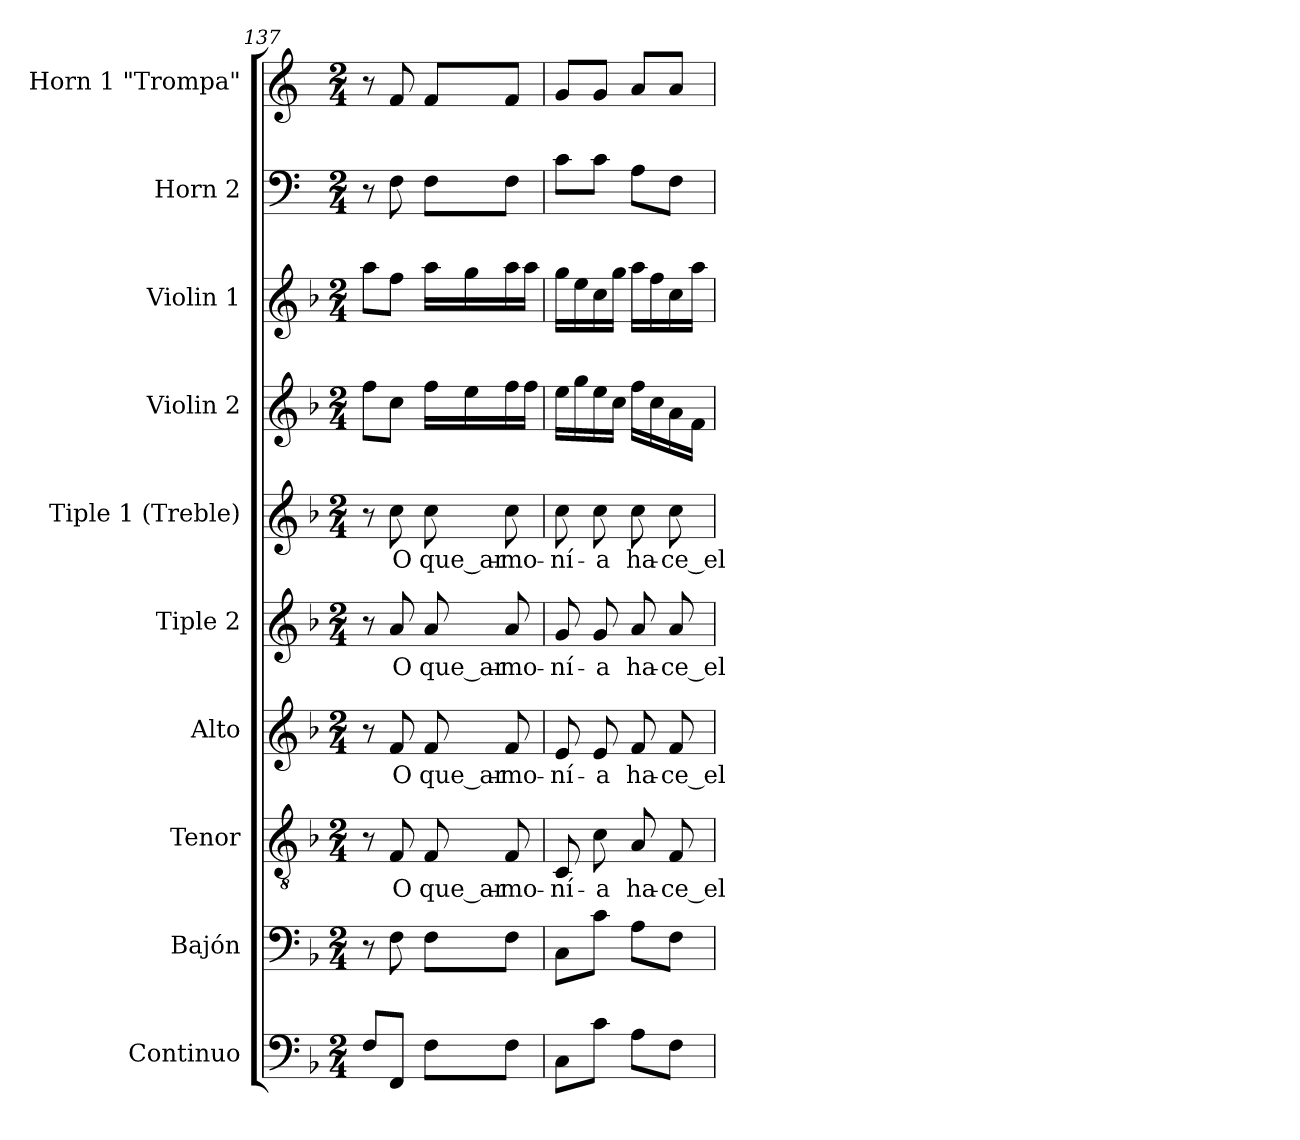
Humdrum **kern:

**kern	**kern	**kern	**text	**kern	**text	**kern	**text	**kern	**text	**kern	**kern	**kern	**kern
*part10	*part9	*part8	*part8	*part7	*part7	*part6	*part6	*part5	*part5	*part4	*part3	*part2	*part1
*staff10	*staff9	*staff8	*staff8	*staff7	*staff7	*staff6	*staff6	*staff5	*staff5	*staff4	*staff3	*staff2	*staff1
*I"Continuo	*I"Bajón	*I"Tenor	*	*I"Alto	*	*I"Tiple 2	*	*I"Tiple 1 (Treble)	*	*I"Violin 2	*I"Violin 1	*I"Horn 2	*I"Horn 1 "Trompa"
*I'Cont.	*	*I'T.	*	*I'A.	*	*	*	*	*	*I'Vln. 2	*I'Vln. 1	*I'Hn 1.	*I'Hn 1.
*clefF4	*clefF4	*clefGv2	*	*clefG2	*	*clefG2	*	*clefG2	*	*clefG2	*clefG2	*clefF4	*clefG2
*	*	*ITrd7c12	*	*	*	*	*	*	*	*	*	*ITrd7c12	*ITrd7c12
*k[b-]	*k[b-]	*k[b-]	*	*k[b-]	*	*k[b-]	*	*k[b-]	*	*k[b-]	*k[b-]	*k[]	*k[]
*F:	*F:	*F:	*	*F:	*	*F:	*	*F:	*	*F:	*F:	*C:	*C:
*M2/4	*M2/4	*M2/4	*	*M2/4	*	*M2/4	*	*M2/4	*	*M2/4	*M2/4	*M2/4	*M2/4
=137	=137	=137	=137	=137	=137	=137	=137	=137	=137	=137	=137	=137	=137
8Fi/L	8r	8r	.	8r	.	8r	.	8r	.	8ffi\L	8aai\L	8r	8r
!	!	!	!LO:LY:b:color=#000000	!	!	!	!	!	!	!	!	!	!
!	!	!	!	!	!LO:LY:b:color=#000000	!	!	!	!	!	!	!	!
!	!	!	!	!	!	!	!LO:LY:b:color=#000000	!	!	!	!	!	!
!	!	!	!	!	!	!	!	!	!LO:LY:b:color=#000000	!	!	!	!
8FFi/J	8Fi\	8FFi/	O	8fi/	O	8ai/	O	8cci\	O	8cci\J	8ffi\J	8FFi\	8Fi/
!	!	!	!LO:LY:b:color=#000000	!	!	!	!	!	!	!	!	!	!
!	!	!	!	!	!LO:LY:b:color=#000000	!	!	!	!	!	!	!	!
!	!	!	!	!	!	!	!LO:LY:b:color=#000000	!	!	!	!	!	!
!	!	!	!	!	!	!	!	!	!LO:LY:b:color=#000000	!	!	!	!
8Fi\L	8Fi\L	8FFi/	que_ar-	8fi/	que_ar-	8ai/	que_ar-	8cci\	que_ar-	16ffi\LL	16aai\LL	8FFi\L	8Fi/L
.	.	.	.	.	.	.	.	.	.	16eei\	16ggi\	.	.
!	!	!	!LO:LY:b:color=#000000	!	!	!	!	!	!	!	!	!	!
!	!	!	!	!	!LO:LY:b:color=#000000	!	!	!	!	!	!	!	!
!	!	!	!	!	!	!	!LO:LY:b:color=#000000	!	!	!	!	!	!
!	!	!	!	!	!	!	!	!	!LO:LY:b:color=#000000	!	!	!	!
8Fi\J	8Fi\J	8FFi/	-mo-	8fi/	-mo-	8ai/	-mo-	8cci\	-mo-	16ffi\	16aai\	8FFi\J	8Fi/J
.	.	.	.	.	.	.	.	.	.	16ffi\JJ	16aai\JJ	.	.
=138	=138	=138	=138	=138	=138	=138	=138	=138	=138	=138	=138	=138	=138
!	!	!	!LO:LY:b:color=#000000	!	!	!	!	!	!	!	!	!	!
!	!	!	!	!	!LO:LY:b:color=#000000	!	!	!	!	!	!	!	!
!	!	!	!	!	!	!	!LO:LY:b:color=#000000	!	!	!	!	!	!
!	!	!	!	!	!	!	!	!	!LO:LY:b:color=#000000	!	!	!	!
8Ci\L	8Ci\L	8CCi/	-ní-	8ei/	-ní-	8gi/	-ní-	8cci\	-ní-	16eei\LL	16ggi\LL	8Ci\L	8Gi/L
.	.	.	.	.	.	.	.	.	.	16ggi\	16eei\	.	.
!	!	!	!LO:LY:b:color=#000000	!	!	!	!	!	!	!	!	!	!
!	!	!	!	!	!LO:LY:b:color=#000000	!	!	!	!	!	!	!	!
!	!	!	!	!	!	!	!LO:LY:b:color=#000000	!	!	!	!	!	!
!	!	!	!	!	!	!	!	!	!LO:LY:b:color=#000000	!	!	!	!
8ci\J	8ci\J	8Ci\	-a	8ei/	-a	8gi/	-a	8cci\	-a	16eei\	16cci\	8Ci\J	8Gi/J
.	.	.	.	.	.	.	.	.	.	16cci\JJ	16ggi\JJ	.	.
!	!	!	!LO:LY:b:color=#000000	!	!	!	!	!	!	!	!	!	!
!	!	!	!	!	!LO:LY:b:color=#000000	!	!	!	!	!	!	!	!
!	!	!	!	!	!	!	!LO:LY:b:color=#000000	!	!	!	!	!	!
!	!	!	!	!	!	!	!	!	!LO:LY:b:color=#000000	!	!	!	!
8Ai\L	8Ai\L	8AAi/	ha-	8fi/	ha-	8ai/	ha-	8cci\	ha-	16ffi\LL	16aai\LL	8AAi\L	8Ai/L
.	.	.	.	.	.	.	.	.	.	16cci\	16ffi\	.	.
!	!	!	!LO:LY:b:color=#000000	!	!	!	!	!	!	!	!	!	!
!	!	!	!	!	!LO:LY:b:color=#000000	!	!	!	!	!	!	!	!
!	!	!	!	!	!	!	!LO:LY:b:color=#000000	!	!	!	!	!	!
!	!	!	!	!	!	!	!	!	!LO:LY:b:color=#000000	!	!	!	!
8Fi\J	8Fi\J	8FFi/	-ce_el	8fi/	-ce_el	8ai/	-ce_el	8cci\	-ce_el	16ai\	16cci\	8FFi\J	8Ai/J
.	.	.	.	.	.	.	.	.	.	16fi\JJ	16aai\JJ	.	.
=	=	=	=	=	=	=	=	=	=	=	=	=	=
*-	*-	*-	*-	*-	*-	*-	*-	*-	*-	*-	*-	*-	*-
